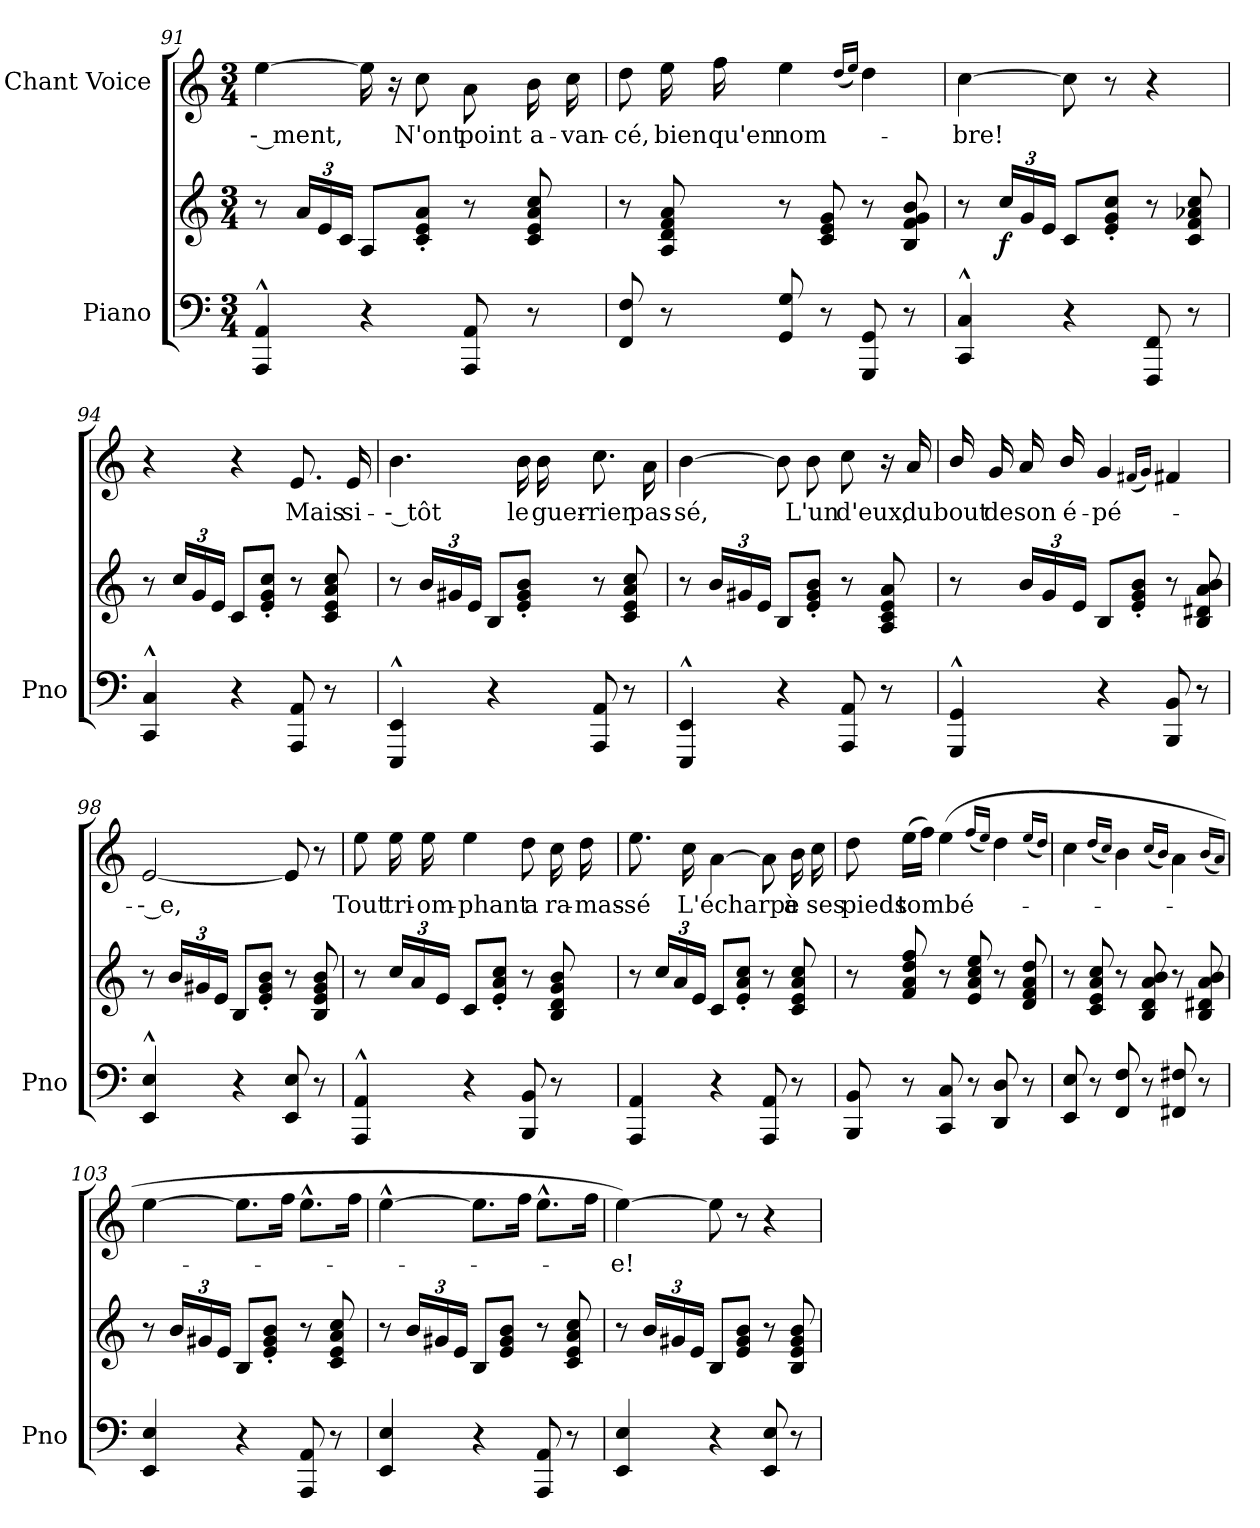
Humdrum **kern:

**kern	**kern	**dynam	**kern	**text
*part2	*part2	*part2	*part1	*part1
*staff3	*staff2	*staff2/3	*staff1	*staff1
*I"Piano	*	*	*I"Chant Voice	*
*I'Pno	*	*	*	*
!!LO:LB:g=z
*clefF4	*clefG2	*	*clefG2	*
*k[]	*k[]	*	*k[]	*
*M3/4	*M3/4	*	*M3/4	*
=91	=91	=91	=91	=91
!	!	!	!	!LO:LY:b
4AAA/^^ 4AA/^^	8r	.	[4ee\	-- ment,
*	*Xbrackettup	*	*	*
.	24a/LL	.	.	.
.	24e/	.	.	.
.	24c/JJ	.	.	.
4r	8A/L	.	16ee\]	.
.	.	.	16r	.
!	!	!	!	!LO:LY:b
.	8c/' 8e/' 8a/'J	.	8cc\	N'ont
!	!	!	!	!LO:LY:b
8AAA/ 8AA/	8r	.	8a\	point
!	!	!	!	!LO:LY:b
8r	8c/ 8e/ 8a/ 8cc/	.	16b\	a-
!	!	!	!	!LO:LY:b
.	.	.	16cc\	-van-
=92	=92	=92	=92	=92
!	!	!	!	!LO:LY:b
8FF/ 8F/	8r	.	8dd\	-cé,
!	!	!	!	!LO:LY:b
8r	8A/ 8d/ 8f/ 8a/	.	16ee\	bien
!	!	!	!	!LO:LY:b
.	.	.	16ff\	qu'en
!	!	!	!	!LO:LY:b
8GG/ 8G/	8r	.	4ee\	nom-
8r	8c/ 8e/ 8g/	.	.	.
.	.	.	(16qdd/LL	.
.	.	.	16qee/JJ)	.
8GGG/ 8GG/	8r	.	4dd\	.
8r	8B/ 8f/ 8g/ 8b/	.	.	.
=93	=93	=93	=93	=93
!	!	!	!	!LO:LY:b
4CC/^^ 4C/^^	8r	.	[4cc\	-bre!
!	!	!LO:DY:b	!	!
.	24cc/LL	f	.	.
.	24g/	.	.	.
.	24e/JJ	.	.	.
4r	8c/L	.	8cc\]	.
.	8e/' 8g/' 8cc/'J	.	8r	.
8FFF/ 8FF/	8r	.	4r	.
8r	8c/ 8f/ 8a-X/ 8cc/	.	.	.
=94	=94	=94	=94	=94
4CC/^^ 4C/^^	8r	.	4r	.
.	24cc/LL	.	.	.
.	24g/	.	.	.
.	24e/JJ	.	.	.
4r	8c/L	.	4r	.
.	8e/' 8g/' 8cc/'J	.	.	.
!	!	!	!	!LO:LY:b
8AAA/ 8AA/	8r	.	8.e/	Mais
8r	8c/ 8e/ 8a/ 8cc/	.	.	.
!	!	!	!	!LO:LY:b
.	.	.	16e/	si-
!!LO:LB:g=z
=95	=95	=95	=95	=95
!	!	!	!	!LO:LY:b
4EEE/^^ 4EE/^^	8r	.	4.b\	-- tôt
.	24b/LL	.	.	.
.	24g#X/	.	.	.
.	24e/JJ	.	.	.
4r	8B/L	.	.	.
!	!	!	!	!LO:LY:b
.	8e/' 8g#/' 8b/'J	.	16b\	le
!	!	!	!	!LO:LY:b
.	.	.	16b\	guer-
!	!	!	!	!LO:LY:b
8AAA/ 8AA/	8r	.	8.cc\	-rier
8r	8c/ 8e/ 8a/ 8cc/	.	.	.
!	!	!	!	!LO:LY:b
.	.	.	16a\	pas-
=96	=96	=96	=96	=96
!	!	!	!	!LO:LY:b
4EEE/^^ 4EE/^^	8r	.	[4b\	-sé,
.	24b/LL	.	.	.
.	24g#X/	.	.	.
.	24e/JJ	.	.	.
4r	8B/L	.	8b\]	.
!	!	!	!	!LO:LY:b
.	8e/' 8g#/' 8b/'J	.	8b\	L'un
!	!	!	!	!LO:LY:b
8AAA/ 8AA/	8r	.	8cc\	d'eux,
8r	8A/ 8c/ 8e/ 8a/	.	16r	.
!	!	!	!	!LO:LY:b
.	.	.	16a/	du
=97	=97	=97	=97	=97
!	!	!	!	!LO:LY:b
4GGG/^^ 4GG/^^	8r	.	16b/	bout
!	!	!	!	!LO:LY:b
.	.	.	16g/	de
!	!	!	!	!LO:LY:b
.	24b/LL	.	16a/	son
.	24g/	.	.	.
!	!	!	!	!LO:LY:b
.	.	.	16b/	é-
.	24e/JJ	.	.	.
!	!	!	!	!LO:LY:b
4r	8B/L	.	4g/	-pé-
.	8e/' 8g/' 8b/'J	.	.	.
.	.	.	(16qf#X/LL	.
.	.	.	16qg/JJ)	.
8BBB/ 8BB/	8r	.	4f#/	.
8r	8B/ 8d#X/ 8a/ 8b/	.	.	.
!!LO:PB:g=z
=98	=98	=98	=98	=98
!	!	!	!	!LO:LY:b
4EE/^^ 4E/^^	8r	.	[2e/	-- e,
.	24b/LL	.	.	.
.	24g#X/	.	.	.
.	24e/JJ	.	.	.
4r	8B/L	.	.	.
.	8e/' 8g#/' 8b/'J	.	.	.
8EE/ 8E/	8r	.	8e/]	.
8r	8B/ 8e/ 8g#/ 8b/	.	8r	.
=99	=99	=99	=99	=99
!	!	!	!	!LO:LY:b
4AAA/^^ 4AA/^^	8r	.	8ee\	Tout
!	!	!	!	!LO:LY:b
.	24cc/LL	.	16ee\	tri-
.	24a/	.	.	.
!	!	!	!	!LO:LY:b
.	.	.	16ee\	-om-
.	24e/JJ	.	.	.
!	!	!	!	!LO:LY:b
4r	8c/L	.	4ee\	-phant
.	8e/' 8a/' 8cc/'J	.	.	.
!	!	!	!	!LO:LY:b
8BBB/ 8BB/	8r	.	8dd\	a
!	!	!	!	!LO:LY:b
8r	8B/ 8d/ 8g/ 8b/	.	16cc\	ra-
!	!	!	!	!LO:LY:b
.	.	.	16dd\	-mas-
=100	=100	=100	=100	=100
!	!	!	!	!LO:LY:b
4AAA/ 4AA/	8r	.	8.ee\	-sé
.	24cc/LL	.	.	.
.	24a/	.	.	.
!	!	!	!	!LO:LY:b
.	.	.	16cc\	L'écharpe
.	24e/JJ	.	.	.
4r	8c/L	.	[4a\	.
.	8e/' 8a/' 8cc/'J	.	.	.
8AAA/ 8AA/	8r	.	8a\]	.
!	!	!	!	!LO:LY:b
8r	8c/ 8e/ 8a/ 8cc/	.	16b\	à
!	!	!	!	!LO:LY:b
.	.	.	16cc\	ses
=101	=101	=101	=101	=101
!	!	!	!	!LO:LY:b
8BBB/ 8BB/	8r	.	8dd\	pieds
!	!	!	!	!LO:LY:b
8r	8f/ 8a/ 8dd/ 8ff/	.	(16ee\LL	tombé-
.	.	.	16ff\JJ)	.
8CC/ 8C/	8r	.	(4ee\	.
8r	8e/ 8a/ 8cc/ 8ee/	.	.	.
.	.	.	(16qff/LL	.
.	.	.	16qee/JJ)	.
8DD/ 8D/	8r	.	4dd\	.
8r	8d/ 8f/ 8a/ 8dd/	.	.	.
.	.	.	(16qee/LL	.
.	.	.	16qdd/JJ)	.
!!LO:LB:g=z
=102	=102	=102	=102	=102
8EE/ 8E/	8r	.	4cc\	.
8r	8c/ 8e/ 8a/ 8cc/	.	.	.
.	.	.	(16qdd/LL	.
.	.	.	16qcc/JJ)	.
8FF/ 8F/	8r	.	4b\	.
8r	8B/ 8d/ 8a/ 8b/	.	.	.
.	.	.	(16qcc/LL	.
.	.	.	16qb/JJ)	.
8FF#X/ 8F#X/	8r	.	4a\	.
8r	8B/ 8d#X/ 8a/ 8b/	.	.	.
.	.	.	(16qb/LL	.
.	.	.	16qa/JJ)	.
=103	=103	=103	=103	=103
4EE/ 4E/	8r	.	[4ee\	.
.	24b/LL	.	.	.
.	24g#X/	.	.	.
.	24e/JJ	.	.	.
4r	8B/L	.	8.ee\L]	.
.	8e/' 8g#/' 8b/'J	.	.	.
.	.	.	16ff\Jk	.
8AAA/ 8AA/	8r	.	8.ee^^\L	.
8r	8c/ 8e/ 8a/ 8cc/	.	.	.
.	.	.	16ff\Jk	.
=104	=104	=104	=104	=104
4EE/ 4E/	8r	.	[4ee^^\	.
.	24b/LL	.	.	.
.	24g#X/	.	.	.
.	24e/JJ	.	.	.
4r	8B/L	.	8.ee\L]	.
.	8e/ 8g#/ 8b/J	.	.	.
.	.	.	16ff\Jk	.
8AAA/ 8AA/	8r	.	8.ee^^\L	.
8r	8c/ 8e/ 8a/ 8cc/	.	.	.
.	.	.	16ff\Jk	.
=105	=105	=105	=105	=105
!	!	!	!	!LO:LY:b
4EE/ 4E/	8r	.	[4ee\)	-e!
.	24b/LL	.	.	.
.	24g#X/	.	.	.
.	24e/JJ	.	.	.
4r	8B/L	.	8ee\]	.
.	8e/ 8g#/ 8b/J	.	8r	.
8EE/ 8E/	8r	.	4r	.
8r	8B/ 8e/ 8g#/ 8b/	.	.	.
=	=	=	=	=
*-	*-	*-	*-	*-
